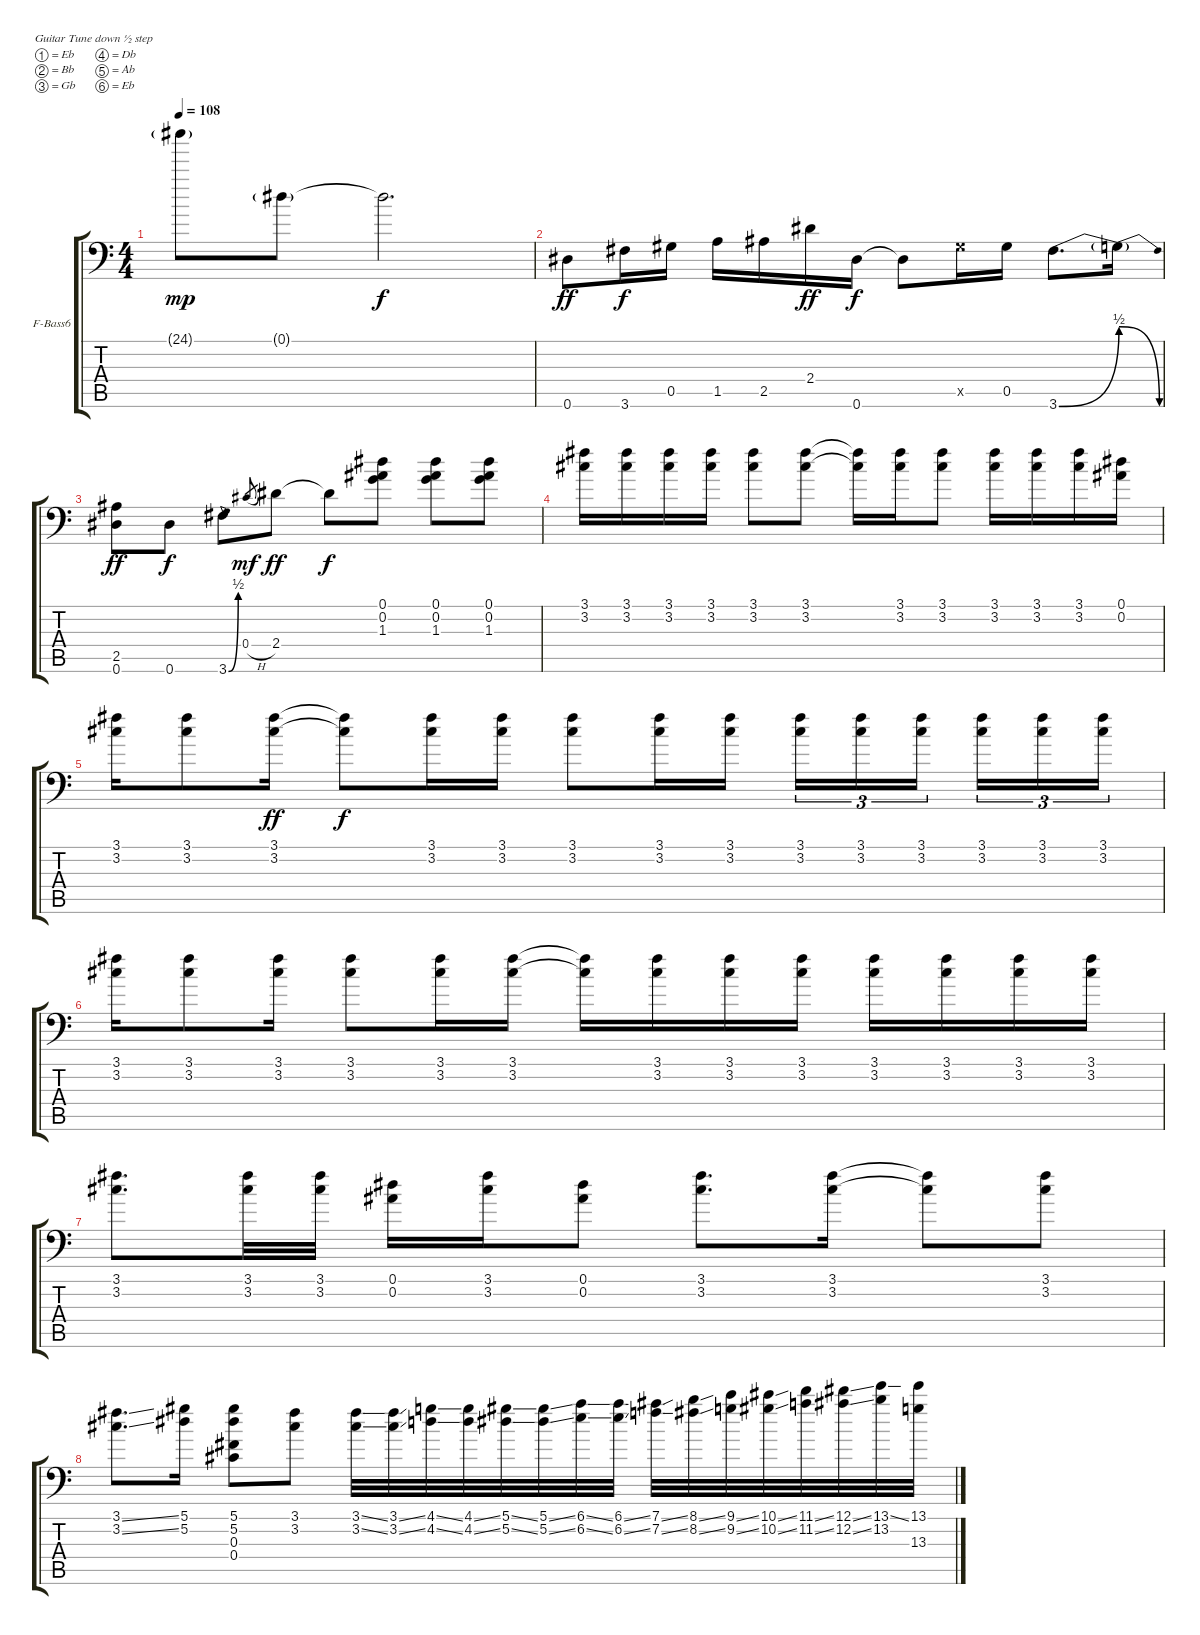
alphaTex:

\bracketExtendMode groupsimilarinstruments
\firstSystemTrackNameOrientation horizontal
\otherSystemsTrackNameOrientation horizontal
\track ("Overdub" "F-Bass6") {instrument fretlessbass}
\staff {score tabs}
\tuning (Eb4 Bb3 Gb3 Db3 Ab2 Eb2)
\ts (4 4)
\tempo 108
\clef f4
\ks c
24.1{g}.8{dy mp} 0.1{g}.8 0.1{t}.2{d dy f} |
0.6.8{dy ff} 3.6.16{dy f} 0.5.16 1.5.16 2.5.16 2.4.16{dy ff} 0.6.16{dy f} 0.6{t}.8 0.5{x}.16 0.5.16 3.6{be (bend 0 0 60 2)}.8{d} 3.6{be (release 0 2 60 0) t}.16 |
(2.5 0.6).8{dy ff} 0.6.8{dy f} 3.6{be (bend 0 0 60 2)}.8 0.4{h}.8{gr dy mf} 2.4.8{dy ff} 2.4{t}.8{dy f} (0.1 0.2 1.3).8 (0.1 0.2 1.3).8 (0.1 0.2 1.3).8 |
(3.1 3.2).16 (3.1 3.2).16 (3.1 3.2).16 (3.1 3.2).16 (3.1 3.2).8 (3.1 3.2).8 (3.1{t} 3.2{t}).16 (3.1 3.2).16 (3.1 3.2).8 (3.1 3.2).16 (3.1 3.2).16 (3.1 3.2).16 (0.1 0.2).16 |
(3.1 3.2).16 (3.1 3.2).8 (3.1 3.2).16{dy ff} (3.1{t} 3.2{t}).8{dy f} (3.1 3.2).16 (3.1 3.2).16 (3.1 3.2).8 (3.1 3.2).16 (3.1 3.2).16 (3.1 3.2).16{tu (3 2)} (3.1 3.2).16{tu (3 2)} (3.1 3.2).16{tu (3 2)} (3.1 3.2).16{tu (3 2)} (3.1 3.2).16{tu (3 2)} (3.1 3.2).16{tu (3 2)} |
(3.1 3.2).16 (3.1 3.2).8 (3.1 3.2).16 (3.1 3.2).8 (3.1 3.2).16 (3.1 3.2).16 (3.1{t} 3.2{t}).16 (3.1 3.2).16 (3.1 3.2).16 (3.1 3.2).16 (3.1 3.2).16 (3.1 3.2).16 (3.1 3.2).16 (3.1 3.2).16 |
(3.1 3.2).8{d} (3.1 3.2).32 (3.1 3.2).32 (0.1 0.2).16 (3.1 3.2).16 (0.1 0.2).8 (3.1 3.2).8{d} (3.1 3.2).16 (3.1{t} 3.2{t}).8 (3.1 3.2).8 |
(3.1{ss} 3.2{ss}).8{d} (5.1 5.2).16 (5.1 5.2 0.3 0.4).8 (3.1 3.2).8 (3.1{ss} 3.2{ss}).32 (3.1{ss} 3.2{ss}).32 (4.1{ss} 4.2{ss}).32 (4.1{ss} 4.2{ss}).32 (5.1{ss} 5.2{ss}).32 (5.1{ss} 5.2{ss}).32 (6.1{ss} 6.2{ss}).32 (6.1{ss} 6.2{ss}).32 (7.1{ss} 7.2{ss}).32 (8.1{ss} 8.2{ss}).32 (9.1{ss} 9.2{ss}).32 (10.1{ss} 10.2{ss}).32 (11.1{ss} 11.2{ss}).32 (12.1{ss} 12.2{ss}).32 (13.1{ss} 13.2).32 (13.1{ss} 13.3{ss}).32
